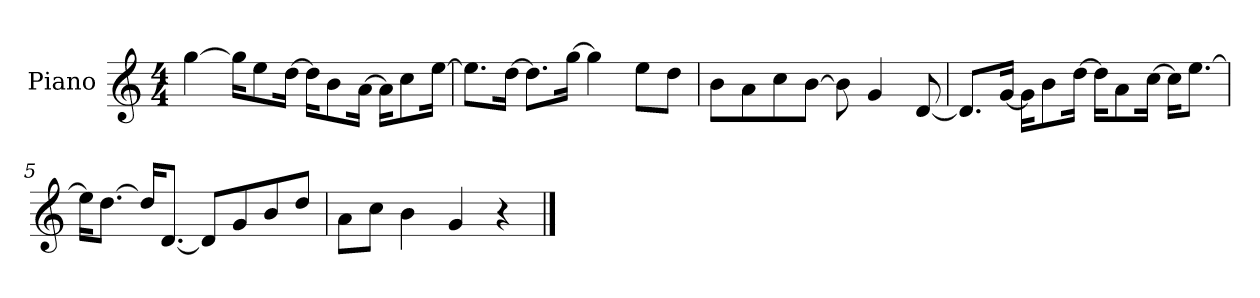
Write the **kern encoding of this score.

**kern
*part1
*staff1
*I"Piano
*I'P-no
*clefG2
*k[]
*M4/4
*MM90
=1
[4gg\
16gg\KL]
8ee\
[16dd\Jk
16dd\KL]
8b\
[16a\Jk
16a\KL]
8cc\
[16ee\Jk
=2
8.ee\L]
[16dd\Jk
8.dd\L]
[16gg\Jk
4gg\]
8ee\L
8dd\J
=3
8b\L
8a\
8cc\
[8b\J
8b\]
4g/
[8d/
=4
8.d/L]
[16g/Jk
16g\KL]
8b\
[16dd\Jk
16dd\KL]
8a\
[16cc\Jk
16cc\KL]
[8.ee\J
!!LO:LB:g=z
=5
16ee\KL]
[8.dd\J
16dd/KL]
[8.d/J
8d/L]
8g/
8b/
8dd/J
=6
8a\L
8cc\J
4b\
4g/
4r
==
*-
